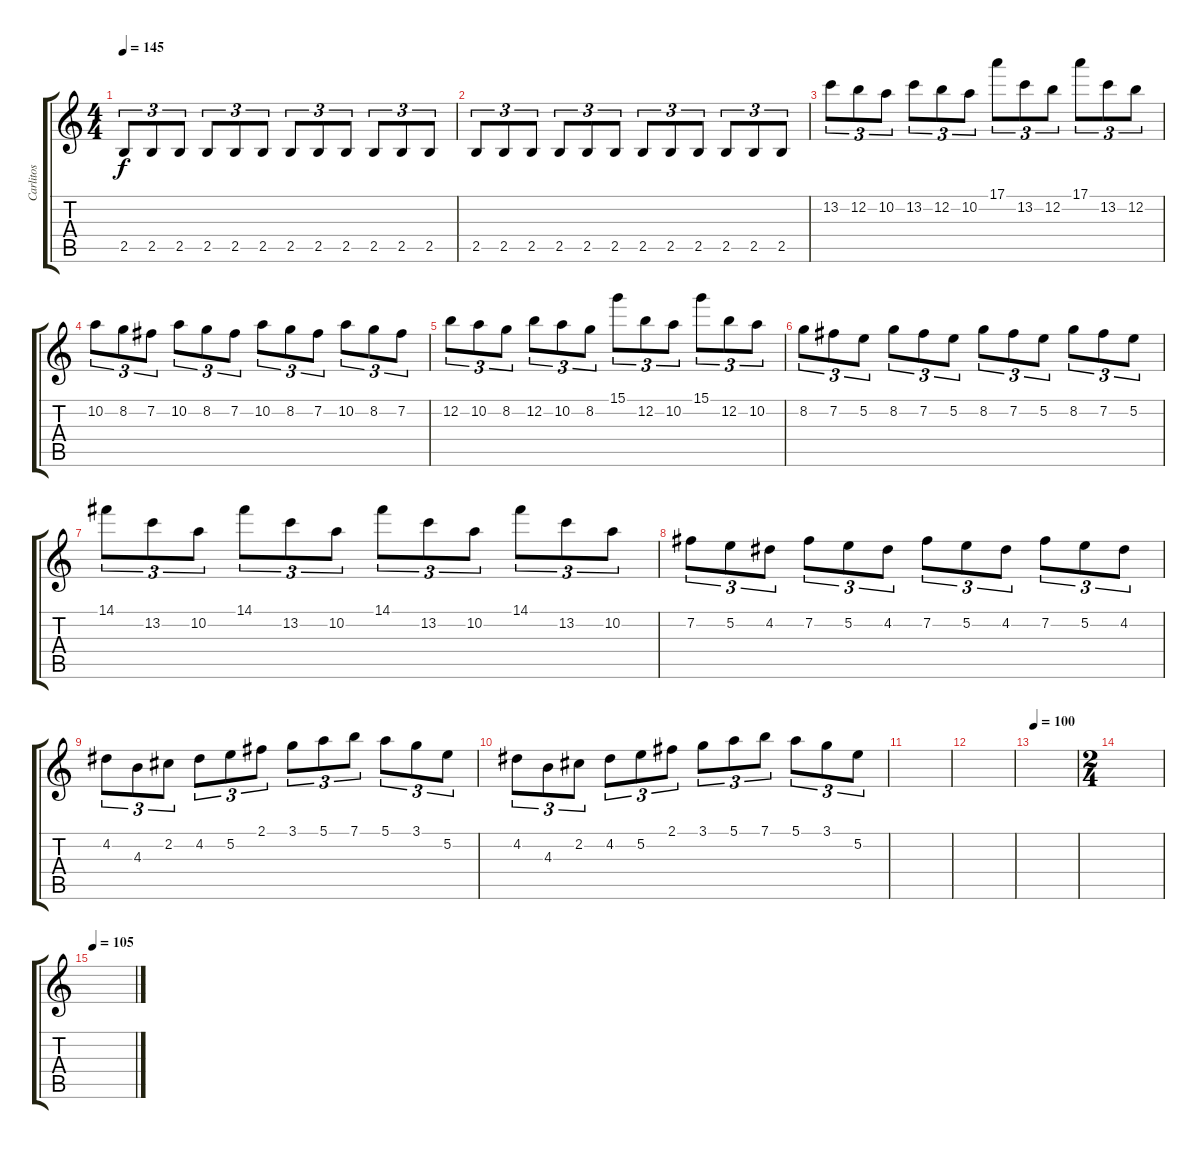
\track ("Carlitos" "Carlitos") {instrument distortionguitar}
\staff {score tabs}
\tuning (E4 B3 G3 D3 A2 E2) {hide}
\ts (4 4)
\tempo 145
\clef g2
\ks c
2.5.8{tu (3 2) dy f} 2.5.8{tu (3 2)} 2.5.8{tu (3 2)} 2.5.8{tu (3 2)} 2.5.8{tu (3 2)} 2.5.8{tu (3 2)} 2.5.8{tu (3 2)} 2.5.8{tu (3 2)} 2.5.8{tu (3 2)} 2.5.8{tu (3 2)} 2.5.8{tu (3 2)} 2.5.8{tu (3 2)} |
2.5.8{tu (3 2)} 2.5.8{tu (3 2)} 2.5.8{tu (3 2)} 2.5.8{tu (3 2)} 2.5.8{tu (3 2)} 2.5.8{tu (3 2)} 2.5.8{tu (3 2)} 2.5.8{tu (3 2)} 2.5.8{tu (3 2)} 2.5.8{tu (3 2)} 2.5.8{tu (3 2)} 2.5.8{tu (3 2)} |
13.2.8{tu (3 2) volume 16} 12.2.8{tu (3 2)} 10.2.8{tu (3 2)} 13.2.8{tu (3 2)} 12.2.8{tu (3 2)} 10.2.8{tu (3 2)} 17.1.8{tu (3 2)} 13.2.8{tu (3 2)} 12.2.8{tu (3 2)} 17.1.8{tu (3 2)} 13.2.8{tu (3 2)} 12.2.8{tu (3 2)} |
10.2.8{tu (3 2)} 8.2.8{tu (3 2)} 7.2.8{tu (3 2)} 10.2.8{tu (3 2)} 8.2.8{tu (3 2)} 7.2.8{tu (3 2)} 10.2.8{tu (3 2)} 8.2.8{tu (3 2)} 7.2.8{tu (3 2)} 10.2.8{tu (3 2)} 8.2.8{tu (3 2)} 7.2.8{tu (3 2)} |
12.2.8{tu (3 2)} 10.2.8{tu (3 2)} 8.2.8{tu (3 2)} 12.2.8{tu (3 2)} 10.2.8{tu (3 2)} 8.2.8{tu (3 2)} 15.1.8{tu (3 2)} 12.2.8{tu (3 2)} 10.2.8{tu (3 2)} 15.1.8{tu (3 2)} 12.2.8{tu (3 2)} 10.2.8{tu (3 2)} |
8.2.8{tu (3 2)} 7.2.8{tu (3 2)} 5.2.8{tu (3 2)} 8.2.8{tu (3 2)} 7.2.8{tu (3 2)} 5.2.8{tu (3 2)} 8.2.8{tu (3 2)} 7.2.8{tu (3 2)} 5.2.8{tu (3 2)} 8.2.8{tu (3 2)} 7.2.8{tu (3 2)} 5.2.8{tu (3 2)} |
14.1.8{tu (3 2)} 13.2.8{tu (3 2)} 10.2.8{tu (3 2)} 14.1.8{tu (3 2)} 13.2.8{tu (3 2)} 10.2.8{tu (3 2)} 14.1.8{tu (3 2)} 13.2.8{tu (3 2)} 10.2.8{tu (3 2)} 14.1.8{tu (3 2)} 13.2.8{tu (3 2)} 10.2.8{tu (3 2)} |
7.2.8{tu (3 2)} 5.2.8{tu (3 2)} 4.2.8{tu (3 2)} 7.2.8{tu (3 2)} 5.2.8{tu (3 2)} 4.2.8{tu (3 2)} 7.2.8{tu (3 2)} 5.2.8{tu (3 2)} 4.2.8{tu (3 2)} 7.2.8{tu (3 2)} 5.2.8{tu (3 2)} 4.2.8{tu (3 2)} |
4.2.8{tu (3 2)} 4.3.8{tu (3 2)} 2.2.8{tu (3 2)} 4.2.8{tu (3 2)} 5.2.8{tu (3 2)} 2.1.8{tu (3 2)} 3.1.8{tu (3 2)} 5.1.8{tu (3 2)} 7.1.8{tu (3 2)} 5.1.8{tu (3 2)} 3.1.8{tu (3 2)} 5.2.8{tu (3 2)} |
4.2.8{tu (3 2)} 4.3.8{tu (3 2)} 2.2.8{tu (3 2)} 4.2.8{tu (3 2)} 5.2.8{tu (3 2)} 2.1.8{tu (3 2)} 3.1.8{tu (3 2)} 5.1.8{tu (3 2)} 7.1.8{tu (3 2)} 5.1.8{tu (3 2)} 3.1.8{tu (3 2)} 5.2.8{tu (3 2)} |
|
|
\tempo 100
|
\ts (2 4)
|
\tempo 105
